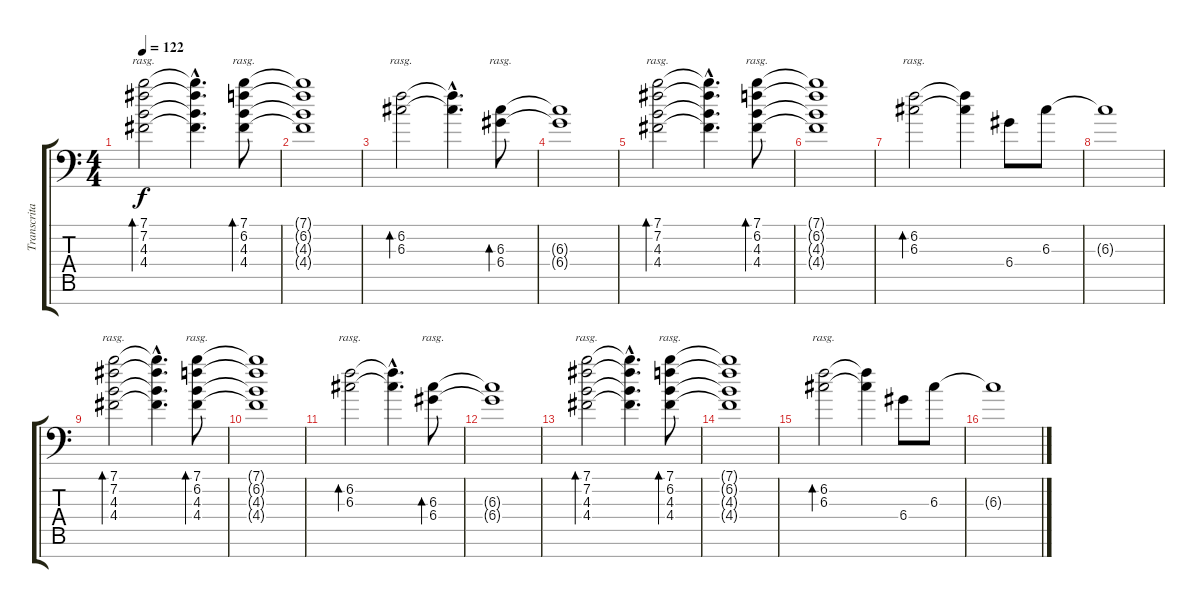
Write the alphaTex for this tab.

\track ("Transcrita por" "Transcrita") {instrument electricguitarmuted}
\staff {score tabs}
\tuning (E4 B3 G3 D3 A2 E2 C-1) {hide}
\ts (4 4)
\tempo 122
\clef f4
\ks c
(7.1 7.2 4.3 4.4).2{bd 480 rasg ii dy f instrument distortionguitar} (7.1{hac t} 7.2{hac t} 4.3{hac t} 4.4{hac t}).4{d} (7.1 6.2 4.3 4.4).8{bd 480 rasg ii} |
(7.1{t} 6.2{t} 4.3{t} 4.4{t}).1 |
(6.2 6.3).2{bd 120 rasg ii} (6.2{hac t} 6.3{hac t}).4{d} (6.3 6.4).8{bd 120 rasg ii} |
(6.3{t} 6.4{t}).1 |
(7.1 7.2 4.3 4.4).2{bd 480 rasg ii} (7.1{hac t} 7.2{hac t} 4.3{hac t} 4.4{hac t}).4{d} (7.1 6.2 4.3 4.4).8{bd 480 rasg ii} |
(7.1{t} 6.2{t} 4.3{t} 4.4{t}).1 |
(6.2 6.3).2{bd 480 rasg ii} (6.2{t} 6.3{t}).4 6.4.8 6.3.8 |
6.3{t}.1 |
(7.1 7.2 4.3 4.4).2{bd 480 rasg ii} (7.1{hac t} 7.2{hac t} 4.3{hac t} 4.4{hac t}).4{d} (7.1 6.2 4.3 4.4).8{bd 480 rasg ii} |
(7.1{t} 6.2{t} 4.3{t} 4.4{t}).1 |
(6.2 6.3).2{bd 120 rasg ii} (6.2{hac t} 6.3{hac t}).4{d} (6.3 6.4).8{bd 120 rasg ii} |
(6.3{t} 6.4{t}).1 |
(7.1 7.2 4.3 4.4).2{bd 480 rasg ii} (7.1{hac t} 7.2{hac t} 4.3{hac t} 4.4{hac t}).4{d} (7.1 6.2 4.3 4.4).8{bd 480 rasg ii} |
(7.1{t} 6.2{t} 4.3{t} 4.4{t}).1 |
(6.2 6.3).2{bd 480 rasg ii} (6.2{t} 6.3{t}).4 6.4.8 6.3.8 |
6.3{t}.1
